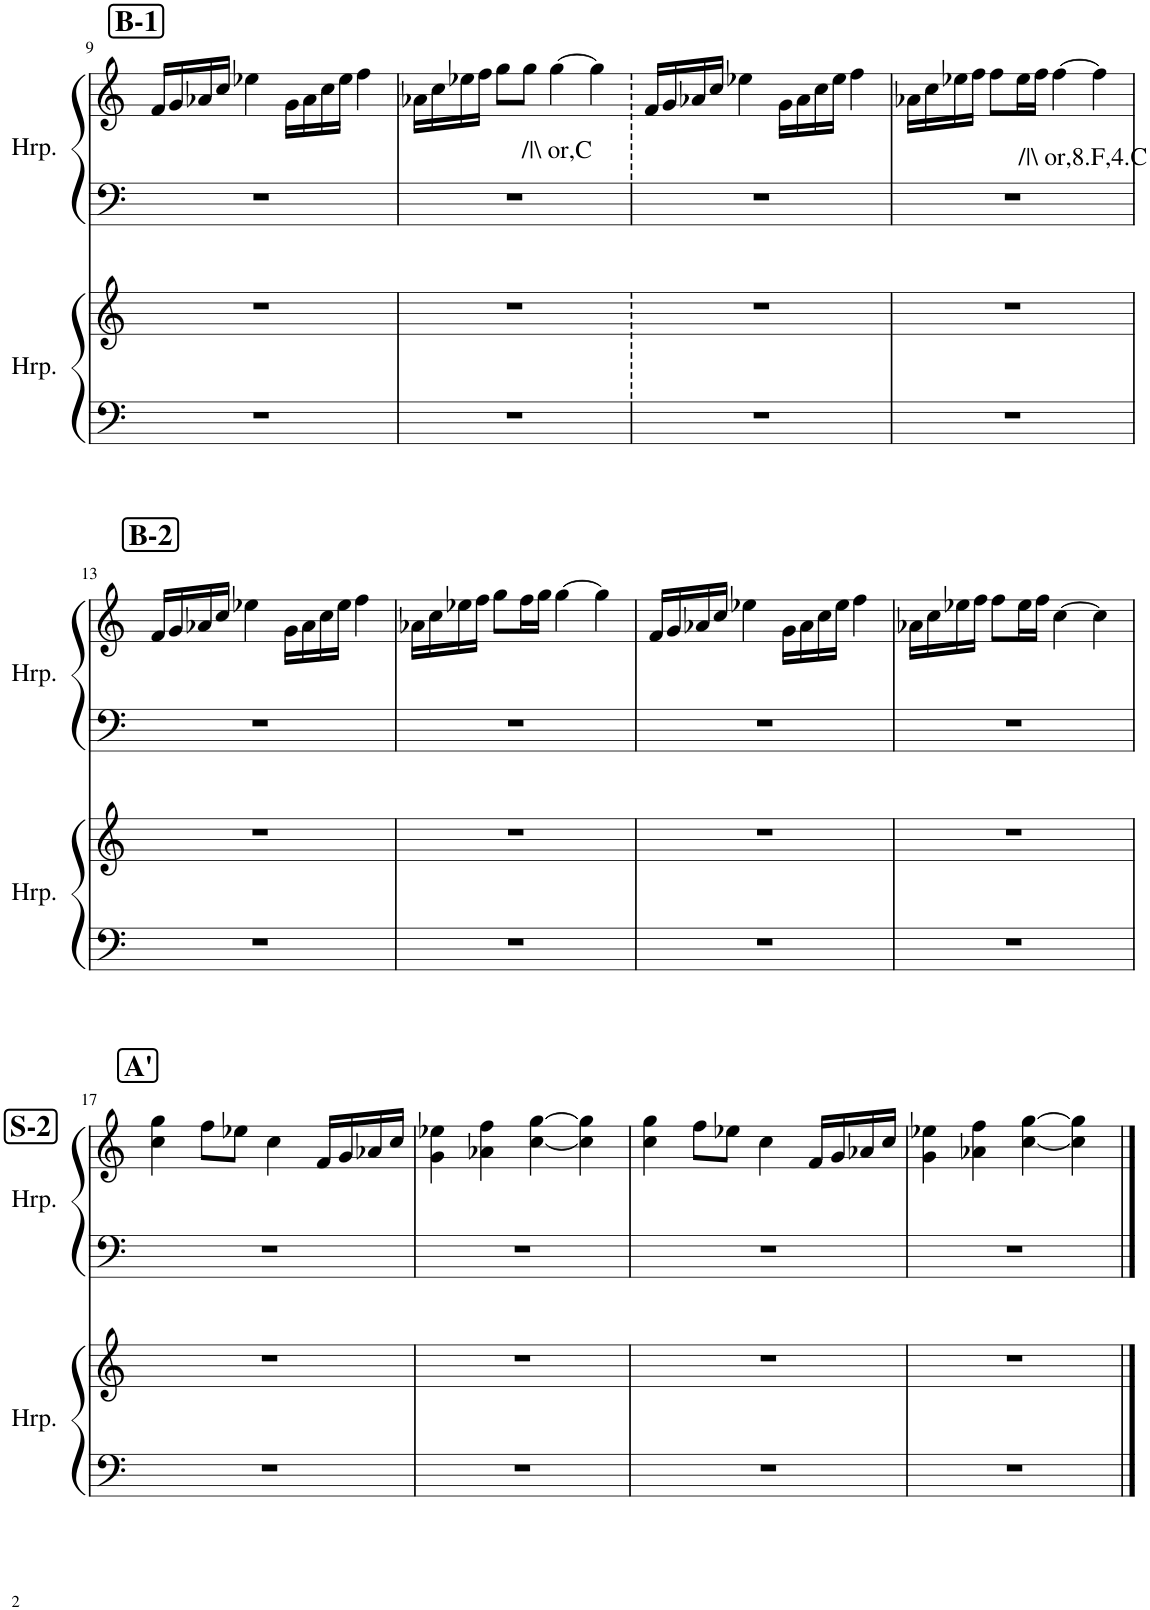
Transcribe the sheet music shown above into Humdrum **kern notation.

**kern	**kern	**kern	**kern
*part2	*part2	*part1	*part1
*staff4	*staff3	*staff2	*staff1
*I"ハープ	*	*I"ハープ	*
!!LO:PB:g=z
*clefF4	*clefG2	*clefF4	*clefG2
*k[]	*k[]	*k[]	*k[]
*M4/4	*M4/4	*M4/4	*M4/4
!!LO:REH:place=s1:a:B:cj:fs=14:t=B-1
=9	=9	=9	=9
1r	1r	1r	16f/LL
.	.	.	16g/
.	.	.	16a-X/
.	.	.	16cc/JJ
.	.	.	4ee-X\
.	.	.	16g\LL
.	.	.	16a-\
.	.	.	16cc\
.	.	.	16ee-\JJ
.	.	.	4ff\
=10	=10	=10	=10
1r	1r	1r	16a-X\LL
.	.	.	16cc\
.	.	.	16ee-X\
.	.	.	16ff\JJ
.	.	.	8gg\L
!	!	!	!LO:TX:b:t=/|\ or,C
.	.	.	8gg\J
.	.	.	[4gg\
.	.	.	4gg\]
=11	=11	=11	=11
1r	1r	1r	16f/LL
.	.	.	16g/
.	.	.	16a-X/
.	.	.	16cc/JJ
.	.	.	4ee-X\
.	.	.	16g\LL
.	.	.	16a-\
.	.	.	16cc\
.	.	.	16ee-\JJ
.	.	.	4ff\
=12	=12	=12	=12
1r	1r	1r	16a-X\LL
.	.	.	16cc\
.	.	.	16ee-X\
.	.	.	16ff\JJ
.	.	.	8ff\L
!	!	!	!LO:TX:b:t=/|\ or,8.F,4.C
.	.	.	16ee-\L
.	.	.	16ff\JJ
.	.	.	[4ff\
.	.	.	4ff\]
!!LO:LB:g=z
!!LO:REH:place=s1:a:B:cj:fs=14:t=B-2
=13	=13	=13	=13
1r	1r	1r	16f/LL
.	.	.	16g/
.	.	.	16a-X/
.	.	.	16cc/JJ
.	.	.	4ee-X\
.	.	.	16g\LL
.	.	.	16a-\
.	.	.	16cc\
.	.	.	16ee-\JJ
.	.	.	4ff\
=14	=14	=14	=14
1r	1r	1r	16a-X\LL
.	.	.	16cc\
.	.	.	16ee-X\
.	.	.	16ff\JJ
.	.	.	8gg\L
.	.	.	16ff\L
.	.	.	16gg\JJ
.	.	.	[4gg\
.	.	.	4gg\]
=15	=15	=15	=15
1r	1r	1r	16f/LL
.	.	.	16g/
.	.	.	16a-X/
.	.	.	16cc/JJ
.	.	.	4ee-X\
.	.	.	16g\LL
.	.	.	16a-\
.	.	.	16cc\
.	.	.	16ee-\JJ
.	.	.	4ff\
=16	=16	=16	=16
1r	1r	1r	16a-X\LL
.	.	.	16cc\
.	.	.	16ee-X\
.	.	.	16ff\JJ
.	.	.	8ff\L
.	.	.	16ee-\L
.	.	.	16ff\JJ
.	.	.	[4cc\
.	.	.	4cc\]
!!LO:LB:g=z
!!LO:REH:place=s1:a:B:cj:fs=14:t=S-2
!!LO:REH:place=s1:a:B:cj:fs=14:t=A'
=17	=17	=17	=17
1r	1r	1r	4cc\ 4gg\
.	.	.	8ff\L
.	.	.	8ee-X\J
.	.	.	4cc\
.	.	.	16f/LL
.	.	.	16g/
.	.	.	16a-X/
.	.	.	16cc/JJ
=18	=18	=18	=18
1r	1r	1r	4g\ 4ee-X\
.	.	.	4a-X\ 4ff\
.	.	.	[4cc\ [4gg\
.	.	.	4cc\] 4gg\]
=19	=19	=19	=19
1r	1r	1r	4cc\ 4gg\
.	.	.	8ff\L
.	.	.	8ee-X\J
.	.	.	4cc\
.	.	.	16f/LL
.	.	.	16g/
.	.	.	16a-X/
.	.	.	16cc/JJ
=20	=20	=20	=20
1r	1r	1r	4g\ 4ee-X\
.	.	.	4a-X\ 4ff\
.	.	.	[4cc\ [4gg\
.	.	.	4cc\] 4gg\]
==	==	==	==
*-	*-	*-	*-
